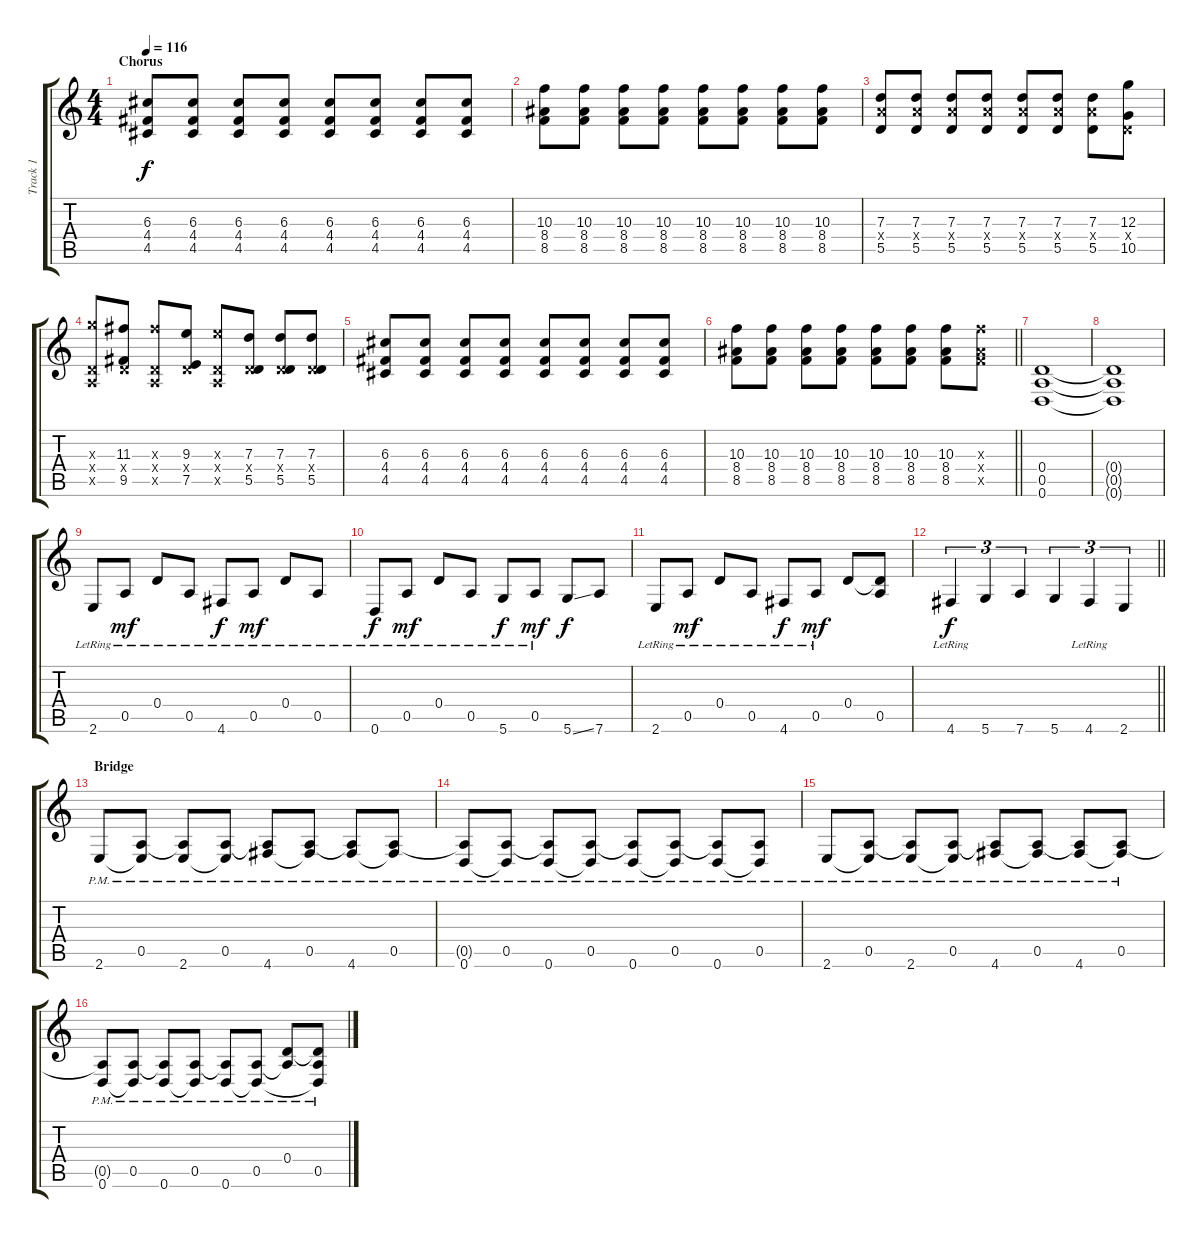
\track ("Track 1" "Track 1") {instrument overdrivenguitar}
\staff {score tabs}
\tuning (E4 B3 G3 D3 A2 D2) {hide}
\ts (4 4)
\section ("" "Chorus")
\tempo 116
\clef g2
\ks c
(6.3 4.4 4.5).8{dy f} (6.3 4.4 4.5).8 (6.3 4.4 4.5).8 (6.3 4.4 4.5).8 (6.3 4.4 4.5).8 (6.3 4.4 4.5).8 (6.3 4.4 4.5).8 (6.3 4.4 4.5).8 |
(10.3 8.4 8.5).8 (10.3 8.4 8.5).8 (10.3 8.4 8.5).8 (10.3 8.4 8.5).8 (10.3 8.4 8.5).8 (10.3 8.4 8.5).8 (10.3 8.4 8.5).8 (10.3 8.4 8.5).8 |
(7.3 7.4{x} 5.5).8 (7.3 7.4{x} 5.5).8 (7.3 7.4{x} 5.5).8 (7.3 7.4{x} 5.5).8 (7.3 7.4{x} 5.5).8 (7.3 7.4{x} 5.5).8 (7.3 7.4{x} 5.5).8 (12.3 0.4{x} 10.5).8 |
(12.3{x} 0.4{x} 0.5{x}).8 (11.3 0.4{x} 9.5).8 (11.3{x} 0.4{x} 0.5{x}).8 (9.3 0.4{x} 7.5).8 (9.3{x} 0.4{x} 0.5{x}).8 (7.3 0.4{x} 5.5).8 (7.3 0.4{x} 5.5).8 (7.3 0.4{x} 5.5).8 |
(6.3 4.4 4.5).8 (6.3 4.4 4.5).8 (6.3 4.4 4.5).8 (6.3 4.4 4.5).8 (6.3 4.4 4.5).8 (6.3 4.4 4.5).8 (6.3 4.4 4.5).8 (6.3 4.4 4.5).8 |
\barLineRight lightlight
(10.3 8.4 8.5).8 (10.3 8.4 8.5).8 (10.3 8.4 8.5).8 (10.3 8.4 8.5).8 (10.3 8.4 8.5).8 (10.3 8.4 8.5).8 (10.3 8.4 8.5).8 (10.3{x} 8.4{x} 8.5{x}).8 |
(0.4 0.5 0.6).1 |
(0.4{t} 0.5{t} 0.6{t}).1 |
2.6{lr}.8 0.5{lr}.8{dy mf} 0.4{lr}.8 0.5{lr}.8 4.6{lr}.8{dy f} 0.5{lr}.8{dy mf} 0.4{lr}.8 0.5{lr}.8 |
0.6{lr}.8{dy f} 0.5{lr}.8{dy mf} 0.4{lr}.8 0.5{lr}.8 5.6{lr}.8{dy f} 0.5{lr}.8{dy mf} 5.6{ss}.8{dy f} 7.6.8 |
2.6{lr}.8 0.5{lr}.8{dy mf} 0.4{lr}.8 0.5{lr}.8 4.6{lr}.8{dy f} 0.5{lr}.8{dy mf} 0.4.8 (0.4{t} 0.5).8 |
\barLineRight lightlight
4.6{lr}.4{tu (3 2) dy f} 5.6.4{tu (3 2)} 7.6.4{tu (3 2)} 5.6.4{tu (3 2)} 4.6{lr}.4{tu (3 2)} 2.6.4{tu (3 2)} |
\section ("" "Bridge")
2.6{pm}.8 (0.5{pm} 2.6{t}).8 (0.5{t} 2.6{pm}).8 (0.5{pm} 2.6{t}).8 (0.5{t} 4.6{pm}).8 (0.5{pm} 4.6{t}).8 (0.5{t} 4.6{pm}).8 (0.5{pm} 4.6{t}).8 |
(0.5{t} 0.6{pm}).8 (0.5{pm} 0.6{t}).8 (0.5{t} 0.6{pm}).8 (0.5{pm} 0.6{t}).8 (0.5{t} 0.6{pm}).8 (0.5{pm} 0.6{t}).8 (0.5{t} 0.6{pm}).8 (0.5{pm} 0.6{t}).8 |
2.6{pm}.8 (0.5{pm} 2.6{t}).8 (0.5{t} 2.6{pm}).8 (0.5{pm} 2.6{t}).8 (0.5{t} 4.6{pm}).8 (0.5{pm} 4.6{t}).8 (0.5{t} 4.6{pm}).8 (0.5{pm} 4.6{t}).8 |
(0.5{t} 0.6{pm}).8 (0.5{pm} 0.6{t}).8 (0.5{t} 0.6{pm}).8 (0.5{pm} 0.6{t}).8 (0.5{t} 0.6{pm}).8 (0.5{pm} 0.6{t}).8 (0.4{pm} 0.5{t}).8 (0.4{t} 0.5{pm} 0.6{t}).8
